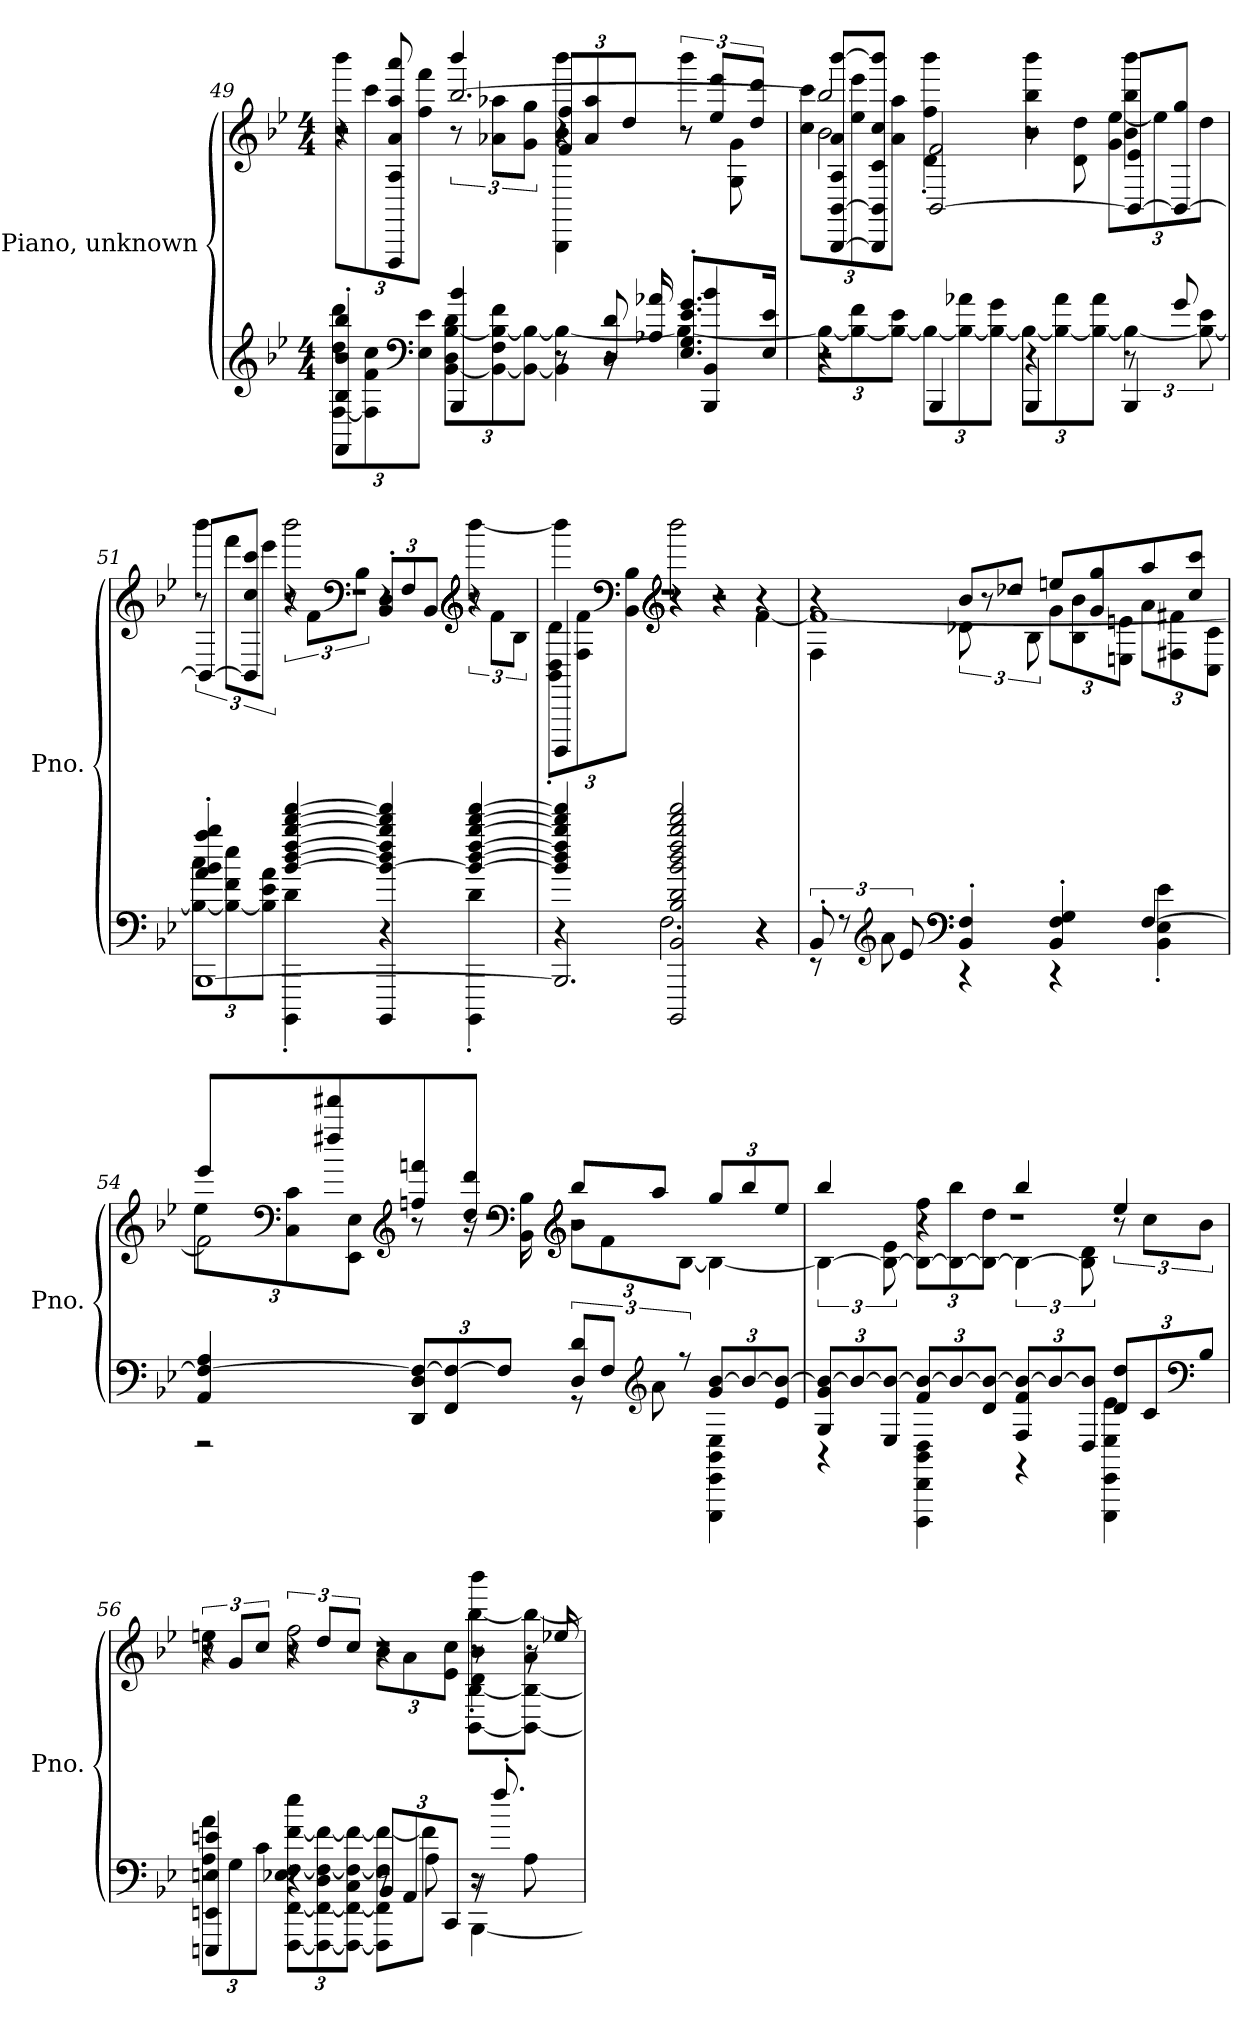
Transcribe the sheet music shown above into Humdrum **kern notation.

**kern	**kern
*part1	*part1
*staff2	*staff1
*I"Piano, unknown	*
*I'Pno.	*
!!LO:LB:g=z
*clefG2	*clefG2
*k[b-e-]	*k[b-e-]
*M4/4	*M4/4
=49	=49
*^	*^
*	*	*	*^
*	*	*	*	*^
*	*Xbrackettup	*	*	*	*Xbrackettup
*	*^	*	*	*	*
4FF/' 4B-/' 4b-/' 4bb-/'	[12F\ 12dd\ 12ddd\L	2r	4r	2r	8r	12bbb-\L
.	12F\] 12f\ 12cc\	.	.	.	.	12ccc\
.	.	.	.	.	8FFF/ 8A/ 8a/ 8aa/ 8aaa/	.
*clefF4	*	*	*	*	*	*
.	12E-\ 12e-\J	.	.	.	.	12ff\ 12fff\J
*	*	*	*	*	*	*brackettup
4BBB-/ 4b-/	[12BB-\ 12D\ [12B-\ 12d\L	.	[2.bb-/	.	4bbb-/	12r
.	12BB-\_ 12F\ 12B-\_ 12f\	.	.	.	.	12a-X\ 12aa-X\L
.	12BB-\_ 12B-\_J	.	.	.	.	12g\ 12gg\J
*	*	*	*	*	*Xbrackettup	*
8r	4BB-\] 4B-\_	8r	.	4BBB-\ 4b-\ 4bbb-\	12f/ 12ff/L	4r
.	.	.	.	.	12a-/ 12aa-/	.
16r	.	8D/ 8d/	.	.	.	.
.	.	.	.	.	12dd/J	.
16A-X/ 16a-X/	.	.	.	.	.	.
*	*	*	*	*	*brackettup	*
8.E-/' 8.G/' 8.e-/' 8.g/'L	4B-\_	4BBB-/ 4BB-/ 4b-/	.	8r	12r	4bbb-\
.	.	.	.	.	12ee-/ 12eee-/L	.
.	.	.	.	8G\ 8g\	.	.
.	.	.	.	.	12dd/ 12ddd/J	.
16E-/ 16e-/Jk	.	.	.	.	.	.
!!LO:LB:g=z	!!	!!	!!
=50	=50	=50	=50	=50	=50	=50
*	*	*	*	*	*	*Xbrackettup
4r	12B-\L_	2r	2bb-/]	2b-\	[8BBB-/ [8BB-/ 8A/ 8a/ [8bbb-/L	12cc\ 12ccc\L
.	12B-\_ 12f\	.	.	.	.	12ee-\ 12eee-\
.	.	.	.	.	8BBB-/] 8BB-/] 8c/ 8cc/ 8bbb-/]J	.
.	12B-\_ 12e-\J	.	.	.	.	12a\ 12aa\J
4BBB-/	12B-\L_	.	.	.	[2BB-/ 2f/	4d\' 4ff\' 4bbb-\'
.	12B-\_ 12a-X\	.	.	.	.	.
.	12B-\_ 12g\J	.	.	.	.	.
4BBB-/	12B-\L_	4r	2r	4b-\ 4bb-\ 4bbb-\	.	8r
.	12B-\_ 12a-\	.	.	.	.	.
.	.	.	.	.	.	8d\ 8dd\
.	12B-\_ 12a-\J	.	.	.	.	.
*	*brackettup	*	*	*	*	*
8r	6B-\_	4BBB-/	.	4b-\ 4bb-\ 4bbb-\	8BB-/_ 8e-/L	12g\ [12ee-\L
.	.	.	.	.	.	12ee-\]
8g/	.	.	.	.	8BB-/_ 8gg/J	.
.	12B-\_ 12e-\	.	.	.	.	12dd\J
=51	=51	=51	=51	=51	=51	=51
*	*Xbrackettup	*	*	*	*	*brackettup
4a/' 4b-/' 4aa/' 4bb-/'	12B-\_ 12cc\L	[1BBB-	1r	4bbb-\	8BB-/L_	12r
.	12B-\_ 12f\ 12ee-\	.	.	.	.	12fff\L
.	.	.	.	.	8BB-/] 8cc/ 8ccc/J	.
.	12B-\] 12e-\ 12a\J	.	.	.	.	12eee-\J
[4b-/ [4dd/ [4ff/ [4bb-/ [4ddd/ [4fff/	4BBBB-\' 4d\'	.	.	2bbb-\	4r	12r
.	.	.	.	.	.	12f\L
*	*	*	*clefF4	*	*	*
.	.	.	.	.	.	12B-\J
*	*	*	*	*	*Xbrackettup	*
4BBBB-/ 4b-/_ 4dd/] 4ff/] 4bb-/] 4ddd/] 4fff/]	4r	.	.	.	12BB-/' 12D/'L	4r
.	.	.	.	.	12F/	.
.	.	.	.	.	12BB-/J	.
*	*	*	*clefG2	*	*	*
*	*	*	*	*	*	*brackettup
4b-/_ [4dd/ [4ff/ [4bb-/ [4ddd/ [4fff/	4BBBB-\' 4d\'	.	.	[4bbb-\	4r	12r
.	.	.	.	.	.	12f\L
.	.	.	.	.	.	12B-\J
!!LO:LB:g=z	!!	!!	!!
=52	=52	=52	=52	=52	=52	=52
*	*	*	*	*	*	*Xbrackettup
4b-/] 4dd/] 4ff/] 4bb-/] 4ddd/] 4fff/]	4r	2.BBB-/]	1r	4bbb-\]	4BBBB-/	12BB-\' 12D\' 12d\'L
.	.	.	.	.	.	12F\ 12f\
*	*	*	*clefF4	*	*	*
.	.	.	.	.	.	12BB-\ 12B-\J
*	*	*	*clefG2	*	*	*
2BBBB-/ 2BB-/ 2B-/ 2d/ 2b-/ 2dd/ 2ff/ 2bb-/ 2ddd/ 2fff/	2.F\	.	.	4r	4r	2bbb-\
.	.	.	.	4r	2r	.
4r	.	4r	.	[4f\	.	4r
*v	*v	*v	*	*	*	*
=53	=53	=53	=53	=53
*brackettup	*	*	*	*
*^	*	*	*	*
12BB-'/	8r	1r	1f_	4r	4F\
12r	.	.	.	.	.
*clefG2	*	*	*	*	*
.	8a\	.	.	.	.
12e-/	.	.	.	.	.
*clefF4	*	*	*	*	*
*	*	*	*	*	*brackettup
4BB-/' 4F/'	4r	.	.	8b-/L	12d-X\
.	.	.	.	.	12r
.	.	.	.	8dd-X/J	.
.	.	.	.	.	12B-\
*	*	*	*	*	*Xbrackettup
4BB-/' 4F/' 4G/'	4r	.	.	8een/L	12g\L
.	.	.	.	.	12B-\ 12b-\
.	.	.	.	8g/ 8gg/	.
.	.	.	.	.	12En\ 12en\J
[4F/	4BB-\' 4E-\' 4e-\'	.	.	8aa/	12a\L
.	.	.	.	.	12F#X\ 12f#X\
.	.	.	.	8cc/ 8ccc/J	.
.	.	.	.	.	12C\ 12c\J
!!LO:LB:g=z	!!	!!	!!
=54	=54	=54	=54	=54	=54
4AA/ 4F/_ 4A/	2r	1r	2f\]	8eee-/L	12ee-\L
*	*	*clefF4	*	*	*
.	.	.	.	.	12C\ 12c\
.	.	.	.	8ff#X/ 8fff#X/	.
.	.	.	.	.	12EE-\ 12E-\J
*	*	*clefG2	*	*	*
*Xbrackettup	*	*	*	*	*
12DD/ 12D/ 12F/_L	.	.	.	8ffn/ 8fffn/	8r
12FF/ 12F/_	.	.	.	.	.
.	.	.	.	8dd/ 8ddd/J	16r
12F/J]	.	.	.	.	.
*	*	*clefF4	*	*	*
.	.	.	.	.	16BB-\ 16B-\
*	*	*clefG2	*	*	*
*brackettup	*	*	*	*	*
12D/ 12d/L	8r	.	2r	8bb-/L	12b-\L
12F/J	.	.	.	.	12f\
*clefG2	*	*	*	*	*
.	8a\	.	.	8aa/J	.
12r	.	.	.	.	[12B-\J
*Xbrackettup	*	*	*	*	*
12g/ [12b-/L	4EEE-\ 4EE-\ 4BB-\ 4E-\	.	.	12gg/L	4B-\_
12b-/_	.	.	.	12bb-/	.
12e-/ 12b-/_J	.	.	.	12ee-/J	.
*	*	*	*	*v	*v
!!LO:PB:g=z
=55	=55	=55	=55	=55
*	*	*	*	*brackettup
12G/ 12g/ 12b-/_L	4r	1r	4bb-/	6B-\_
12b-/_	.	.	.	.
12E-/ 12b-/_J	.	.	.	12B-\_ 12e-\
*	*	*	*	*Xbrackettup
12f/ 12b-/_L	4DDD\ 4DD\ 4BB-\ 4D\	.	4r	12B-\_ 12ff\L
12b-/_	.	.	.	12B-\_ 12bb-\
12d/ 12b-/_J	.	.	.	12B-\_ 12dd\J
*	*	*	*	*brackettup
12F/ 12f/ 12b-/_L	4r	.	4bb-/	6B-\_
12b-/_	.	.	.	.
12D/ 12b-/]J	.	.	.	12B-\] 12d\
12d/ 12dd/L	4EEE-\ 4EE-\ 4E-\ 4e-\	.	4ee-/	12r
12c/	.	.	.	12cc\L
*clefF4	*	*	*	*
12B-/J	.	.	.	12b-\J
=56	=56	=56	=56	=56
*^	*^	*	*	*^
1r	12A\ 12a\L	4EEEn/ 4EEn/ 4En/ 4en/	2r	1r	4r	12r	4een\
.	12G\	.	.	.	.	12g/L	.
.	12c\J	.	.	.	.	12cc/J	.
.	[12FFF\ [12FF\ 12E-X\ [12F\ [12f\ 12ee-\L	4r	.	.	2ff\	12r	4r
.	12FFF\_ 12FF\_ 12D\ 12F\_ 12f\_	.	.	.	.	12dd/L	.
.	12FFF\_ 12FF\_ 12C\ 12F\_ 12f\_J	.	.	.	.	12cc/J	.
*	*	*	*	*	*	*	*Xbrackettup
.	8FFF\] 8FF\] 8F\] 8f\_L	12BB-/L	8r	.	.	4r	12b-\L
.	.	12AA/	.	.	.	.	12a\
.	8f\J]	.	8A\	.	.	.	.
.	.	12CC/J	.	.	.	.	12e-\ 12cc\J
.	8r	16r	[4BBB-\	.	4d\' 4b-\' 4bbb-\'	8r	[8BB-\ [8B-\ [8bb-\L
.	.	8.ff'/	.	.	.	.	.
.	8A\	.	.	.	.	16r	8BB-\_ 8B-\_ 8a\ 8bb-\_J
.	.	.	.	.	.	16ee-X/	.
*v	*v	*v	*v	*	*	*	*
*	*v	*v	*v	*v
=	=
*-	*-
